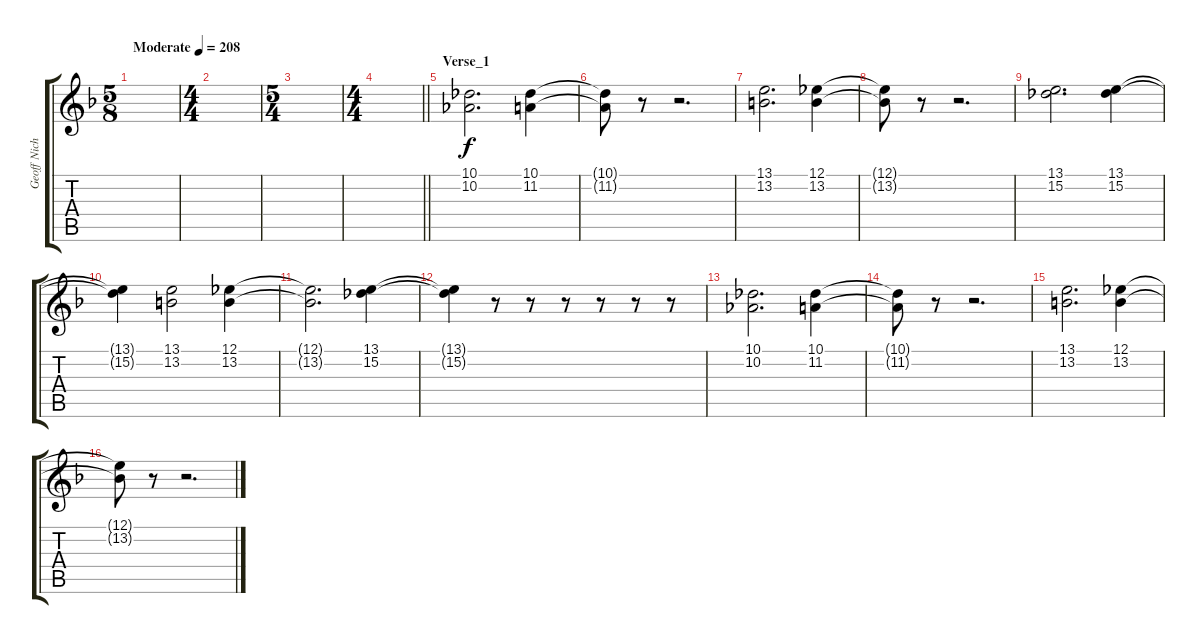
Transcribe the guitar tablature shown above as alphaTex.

\track ("Geoff Nichols" "Geoff Nich") {instrument stringensemble1}
\staff {score tabs}
\tuning (Eb4 Bb3 Gb3 Db3 Ab2 Eb2) {hide}
\ts (5 8)
\tempo (208 "Moderate")
\clef g2
\ks f
|
\ts (4 4)
|
\ts (5 4)
|
\ts (4 4)
\barLineRight lightlight
|
\section ("" "Verse_1")
(10.1 10.2).2{d} (10.1 11.2).4 |
(10.1{t} 11.2{t}).8 r.8 r.2{d} |
(13.1 13.2).2{d} (12.1 13.2).4 |
(12.1{t} 13.2{t}).8 r.8 r.2{d} |
(13.1 15.2).2{d} (13.1 15.2).4 |
(13.1{t} 15.2{t}).4 (13.1 13.2).2 (12.1 13.2).4 |
(12.1{t} 13.2{t}).2{d} (13.1 15.2).4 |
(13.1{t} 15.2{t}).4 r.8 r.8 r.8 r.8 r.8 r.8 |
(10.1 10.2).2{d} (10.1 11.2).4 |
(10.1{t} 11.2{t}).8 r.8 r.2{d} |
(13.1 13.2).2{d} (12.1 13.2).4 |
(12.1{t} 13.2{t}).8 r.8 r.2{d}
